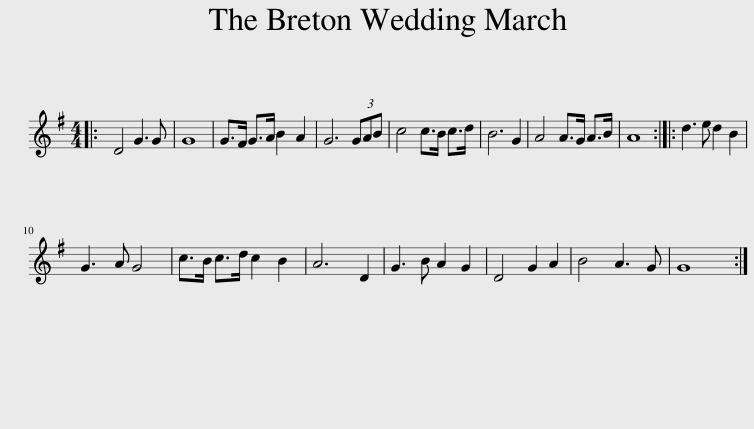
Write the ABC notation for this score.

X:1
L:1/8
M:4/4
I:linebreak $
K:G
V:1 treble
V:1
|: D4 G3 G | G8 | G>F G>A B2 A2 | G6 (3GAB | c4 c>B c>d | %5
 B6 G2 | A4 A>G A>B | A8 :: d3 e d2 B2 |$ G3 A G4 | %10
 c>B c>d c2 B2 | A6 D2 | G3 B A2 G2 | D4 G2 A2 | B4 A3 G | %15
 G8 :| %16
